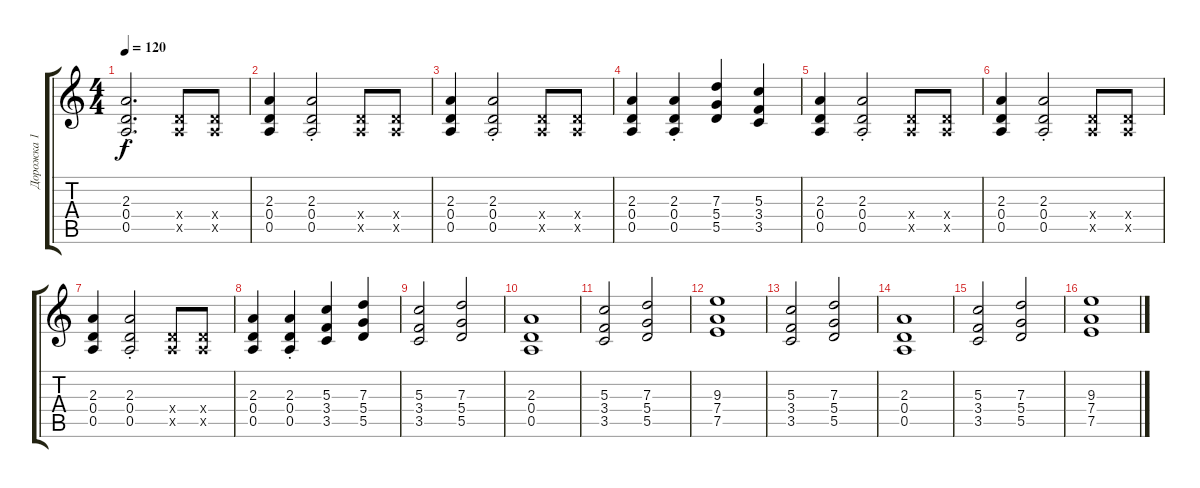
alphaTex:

\track ("Дорожка 1" "Дорожка 1") {instrument overdrivenguitar}
\staff {score tabs}
\tuning (E4 B3 G3 D3 A2 E2) {hide}
\ts (4 4)
\tempo 120
\clef g2
\ks c
(2.3{st} 0.4{st} 0.5{st}).2{d dy f} (0.4{x} 0.5{x}).8 (0.4{x} 0.5{x}).8 |
(2.3 0.4 0.5).4 (2.3{st} 0.4{st} 0.5{st}).2 (0.4{x} 0.5{x}).8 (0.4{x} 0.5{x}).8 |
(2.3 0.4 0.5).4 (2.3{st} 0.4{st} 0.5{st}).2 (0.4{x} 0.5{x}).8 (0.4{x} 0.5{x}).8 |
(2.3 0.4 0.5).4 (2.3{st} 0.4{st} 0.5{st}).4 (7.3 5.4 5.5).4 (5.3 3.4 3.5).4 |
(2.3 0.4 0.5).4 (2.3{st} 0.4{st} 0.5{st}).2 (0.4{x} 0.5{x}).8 (0.4{x} 0.5{x}).8 |
(2.3 0.4 0.5).4 (2.3{st} 0.4{st} 0.5{st}).2 (0.4{x} 0.5{x}).8 (0.4{x} 0.5{x}).8 |
(2.3 0.4 0.5).4 (2.3{st} 0.4{st} 0.5{st}).2 (0.4{x} 0.5{x}).8 (0.4{x} 0.5{x}).8 |
(2.3 0.4 0.5).4 (2.3{st} 0.4{st} 0.5{st}).4 (5.3 3.4 3.5).4 (7.3 5.4 5.5).4 |
(5.3 3.4 3.5).2 (7.3 5.4 5.5).2 |
(2.3 0.4 0.5).1 |
(5.3 3.4 3.5).2 (7.3 5.4 5.5).2 |
(9.3 7.4 7.5).1 |
(5.3 3.4 3.5).2 (7.3 5.4 5.5).2 |
(2.3 0.4 0.5).1 |
(5.3 3.4 3.5).2 (7.3 5.4 5.5).2 |
(9.3 7.4 7.5).1
